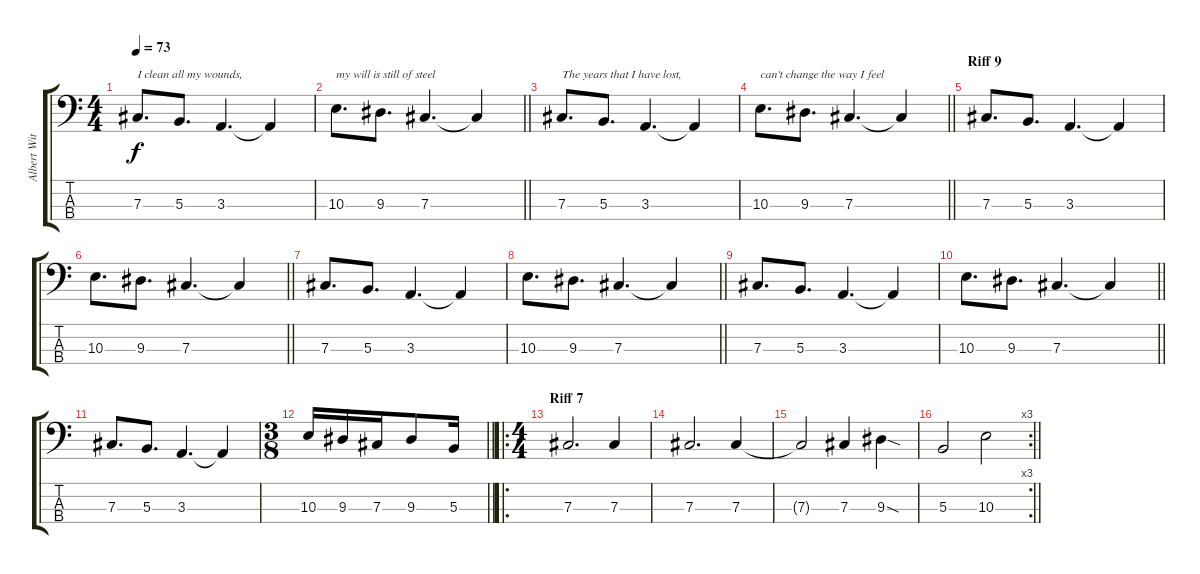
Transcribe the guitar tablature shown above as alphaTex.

\track ("Albert Witcfinder" "Albert Wit") {instrument electricbassfinger}
\staff {score tabs}
\tuning (E2 B1 Gb1 Db1) {hide}
\ts (4 4)
\tempo 73
\clef f4
\ks c
7.3.8{d txt "I clean all my wounds," dy f} 5.3.8{d} 3.3.4{d} 3.3{t}.4 |
\barLineRight lightlight
10.3.8{d txt "my will is still of steel"} 9.3.8{d} 7.3.4{d} 7.3{t}.4 |
7.3.8{d txt "The years that I have lost,"} 5.3.8{d} 3.3.4{d} 3.3{t}.4 |
\barLineRight lightlight
10.3.8{d txt "can't change the way I feel"} 9.3.8{d} 7.3.4{d} 7.3{t}.4 |
\section ("" "Riff 9")
7.3.8{d} 5.3.8{d} 3.3.4{d} 3.3{t}.4 |
\barLineRight lightlight
10.3.8{d} 9.3.8{d} 7.3.4{d} 7.3{t}.4 |
7.3.8{d} 5.3.8{d} 3.3.4{d} 3.3{t}.4 |
\barLineRight lightlight
10.3.8{d} 9.3.8{d} 7.3.4{d} 7.3{t}.4 |
7.3.8{d} 5.3.8{d} 3.3.4{d} 3.3{t}.4 |
\barLineRight lightlight
10.3.8{d} 9.3.8{d} 7.3.4{d} 7.3{t}.4 |
7.3.8{d} 5.3.8{d} 3.3.4{d} 3.3{t}.4 |
\ts (3 8)
\barLineRight lightlight
10.3.16 9.3.16 7.3.16 9.3.8 5.3.16 |
\ro
\ts (4 4)
\section ("" "Riff 7")
7.3.2{d} 7.3.4 |
7.3.2{d} 7.3.4 |
7.3{t}.2 7.3.4 9.3{sod}.4 |
\rc 3
\barLineRight lightlight
5.3.2 10.3.2
